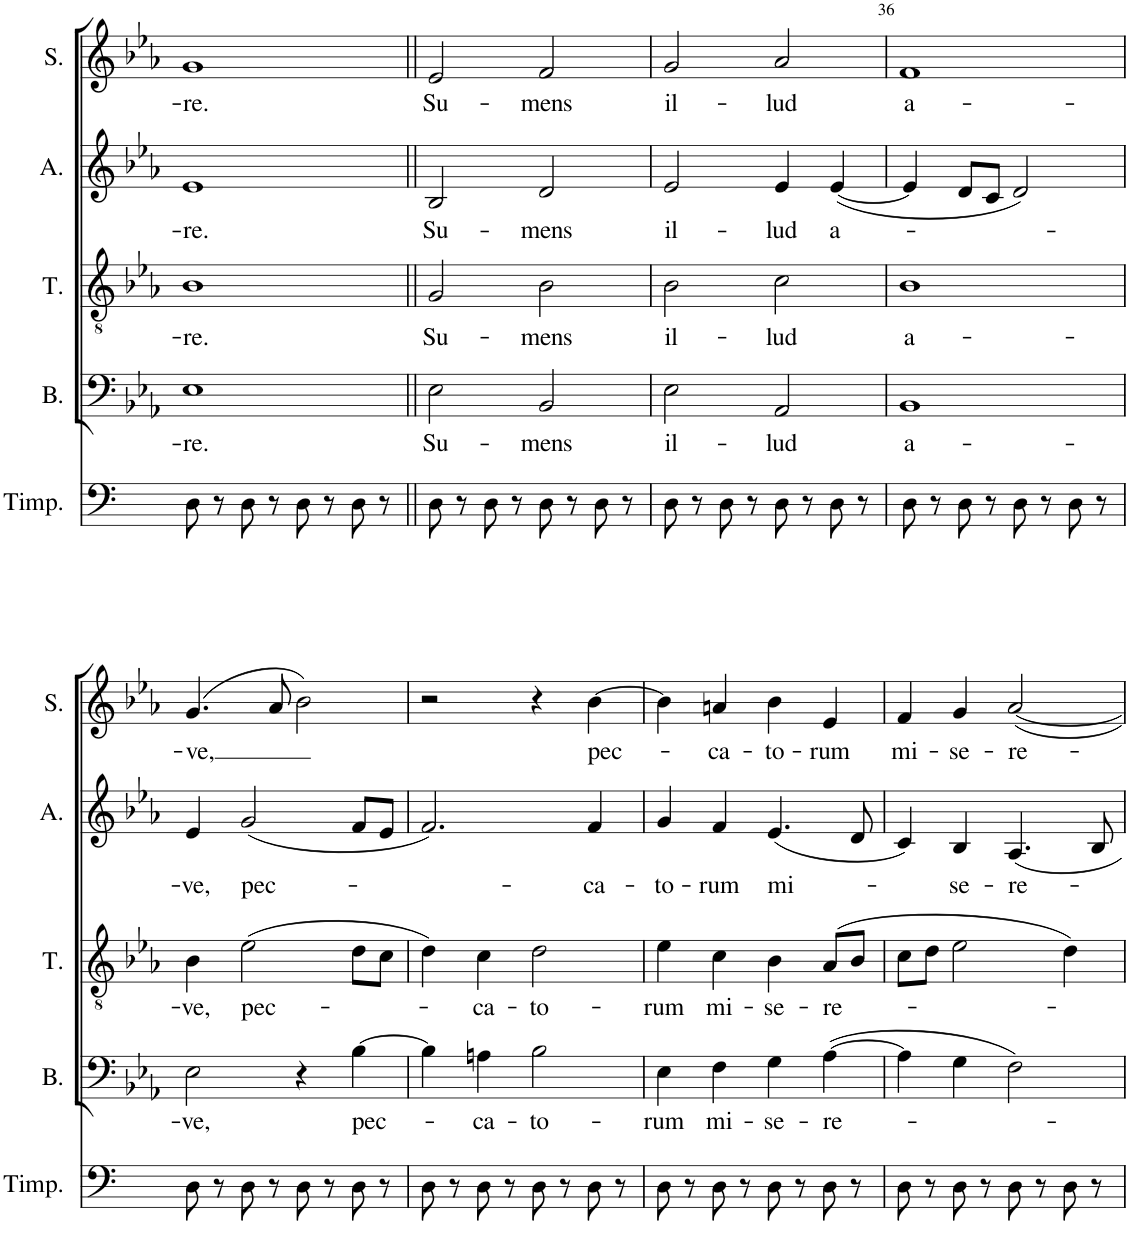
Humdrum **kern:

**kern	**kern	**text	**kern	**text	**kern	**text	**kern	**text
*part5	*part4	*part4	*part3	*part3	*part2	*part2	*part1	*part1
*staff5	*staff4	*staff4	*staff3	*staff3	*staff2	*staff2	*staff1	*staff1
*I"Timpani	*I"Bass	*	*I"Tenor	*	*I"Alto	*	*I"Soprano	*
*I'Timp.	*I'B.	*	*I'T.	*	*I'A.	*	*I'S.	*
!!LO:PB:g=z
*clefF4	*clefF4	*	*clefGv2	*	*clefG2	*	*clefG2	*
*k[]	*k[b-e-a-]	*	*k[b-e-a-]	*	*k[b-e-a-]	*	*k[b-e-a-]	*
*M4/4	*M4/4	*	*M4/4	*	*M4/4	*	*M4/4	*
*met(c)	*met(c)	*	*met(c)	*	*met(c)	*	*met(c)	*
=33	=33	=33	=33	=33	=33	=33	=33	=33
!	!	!LO:LY:b	!	!LO:LY:b	!	!LO:LY:b	!	!LO:LY:b
8D\	1E-	-re.	1B-	-re.	1e-	-re.	1g	-re.
8r	.	.	.	.	.	.	.	.
8D\	.	.	.	.	.	.	.	.
8r	.	.	.	.	.	.	.	.
8D\	.	.	.	.	.	.	.	.
8r	.	.	.	.	.	.	.	.
8D\	.	.	.	.	.	.	.	.
8r	.	.	.	.	.	.	.	.
=34||	=34||	=34||	=34||	=34||	=34||	=34||	=34||	=34||
!	!	!LO:LY:b	!	!LO:LY:b	!	!LO:LY:b	!	!LO:LY:b
8D\	2E-\	Su-	2G/	Su-	2B-/	Su-	2e-/	Su-
8r	.	.	.	.	.	.	.	.
8D\	.	.	.	.	.	.	.	.
8r	.	.	.	.	.	.	.	.
!	!	!LO:LY:b	!	!LO:LY:b	!	!LO:LY:b	!	!LO:LY:b
8D\	2BB-/	-mens	2B-\	-mens	2d/	-mens	2f/	-mens
8r	.	.	.	.	.	.	.	.
8D\	.	.	.	.	.	.	.	.
8r	.	.	.	.	.	.	.	.
=35	=35	=35	=35	=35	=35	=35	=35	=35
!	!	!LO:LY:b	!	!LO:LY:b	!	!LO:LY:b	!	!LO:LY:b
8D\	2E-\	il-	2B-\	il-	2e-/	il-	2g/	il-
8r	.	.	.	.	.	.	.	.
8D\	.	.	.	.	.	.	.	.
8r	.	.	.	.	.	.	.	.
!	!	!LO:LY:b	!	!LO:LY:b	!	!LO:LY:b	!	!LO:LY:b
8D\	2AA-/	-lud	2c\	-lud	4e-/	-lud	2a-/	-lud
8r	.	.	.	.	.	.	.	.
!	!	!	!	!	!	!LO:LY:b	!	!
8D\	.	.	.	.	([4e-/	a-	.	.
8r	.	.	.	.	.	.	.	.
=36	=36	=36	=36	=36	=36	=36	=36	=36
!	!	!LO:LY:b	!	!LO:LY:b	!	!	!	!LO:LY:b
8D\	1BB-	a-	1B-	a-	4e-/]	.	1f	a-
8r	.	.	.	.	.	.	.	.
8D\	.	.	.	.	8d/L	.	.	.
8r	.	.	.	.	8c/J	.	.	.
8D\	.	.	.	.	2d/)	.	.	.
8r	.	.	.	.	.	.	.	.
8D\	.	.	.	.	.	.	.	.
8r	.	.	.	.	.	.	.	.
!!LO:LB:g=z
=37	=37	=37	=37	=37	=37	=37	=37	=37
!	!	!LO:LY:b	!	!LO:LY:b	!	!LO:LY:b	!	!LO:LY:b
8D\	2E-\	-ve,	4B-\	-ve,	4e-/	-ve,	(4.g/	-ve,
8r	.	.	.	.	.	.	.	.
!	!	!	!	!LO:LY:b	!	!LO:LY:b	!	!
8D\	.	.	(2e-\	pec-	(2g/	pec-	.	.
8r	.	.	.	.	.	.	8a-/	.
8D\	4r	.	.	.	.	.	2b-\)	.
8r	.	.	.	.	.	.	.	.
!	!	!LO:LY:b	!	!	!	!	!	!
8D\	[4B-\	pec-	8d\L	.	8f/L	.	.	.
8r	.	.	8c\J	.	8e-/J	.	.	.
=38	=38	=38	=38	=38	=38	=38	=38	=38
8D\	4B-\]	.	4d\)	.	2.f/)	.	2r	.
8r	.	.	.	.	.	.	.	.
!	!	!LO:LY:b	!	!LO:LY:b	!	!	!	!
8D\	4An\	-ca-	4c\	-ca-	.	.	.	.
8r	.	.	.	.	.	.	.	.
!	!	!LO:LY:b	!	!LO:LY:b	!	!	!	!
8D\	2B-\	-to-	2d\	-to-	.	.	4r	.
8r	.	.	.	.	.	.	.	.
!	!	!	!	!	!	!LO:LY:b	!	!LO:LY:b
8D\	.	.	.	.	4f/	-ca-	[4b-\	pec-
8r	.	.	.	.	.	.	.	.
=39	=39	=39	=39	=39	=39	=39	=39	=39
!	!	!LO:LY:b	!	!LO:LY:b	!	!LO:LY:b	!	!
8D\	4E-\	-rum	4e-\	-rum	4g/	-to-	4b-\]	.
8r	.	.	.	.	.	.	.	.
!	!	!LO:LY:b	!	!LO:LY:b	!	!LO:LY:b	!	!LO:LY:b
8D\	4F\	mi-	4c\	mi-	4f/	-rum	4an/	-ca-
8r	.	.	.	.	.	.	.	.
!	!	!LO:LY:b	!	!LO:LY:b	!	!LO:LY:b	!	!LO:LY:b
8D\	4G\	-se-	4B-\	-se-	(4.e-/	mi-	4b-\	-to-
8r	.	.	.	.	.	.	.	.
!	!	!LO:LY:b	!	!LO:LY:b	!	!	!	!LO:LY:b
8D\	([4A-\	-re-	(8A-/L	-re-	.	.	4e-/	-rum
8r	.	.	8B-/J	.	8d/	.	.	.
=40	=40	=40	=40	=40	=40	=40	=40	=40
!	!	!	!	!	!	!	!	!LO:LY:b
8D\	4A-\]	.	8c\L	.	4c/)	.	4f/	mi-
8r	.	.	8d\J	.	.	.	.	.
!	!	!	!	!	!	!LO:LY:b	!	!LO:LY:b
8D\	4G\	.	2e-\	.	4B-/	-se-	4g/	-se-
8r	.	.	.	.	.	.	.	.
!	!	!	!	!	!	!LO:LY:b	!	!LO:LY:b
8D\	2F\)	.	.	.	4.A-/	-re-	[2a-/	-re-
8r	.	.	.	.	.	.	.	.
8D\	.	.	4d\)	.	.	.	.	.
8r	.	.	.	.	8B-/	.	.	.
=	=	=	=	=	=	=	=	=
*-	*-	*-	*-	*-	*-	*-	*-	*-
